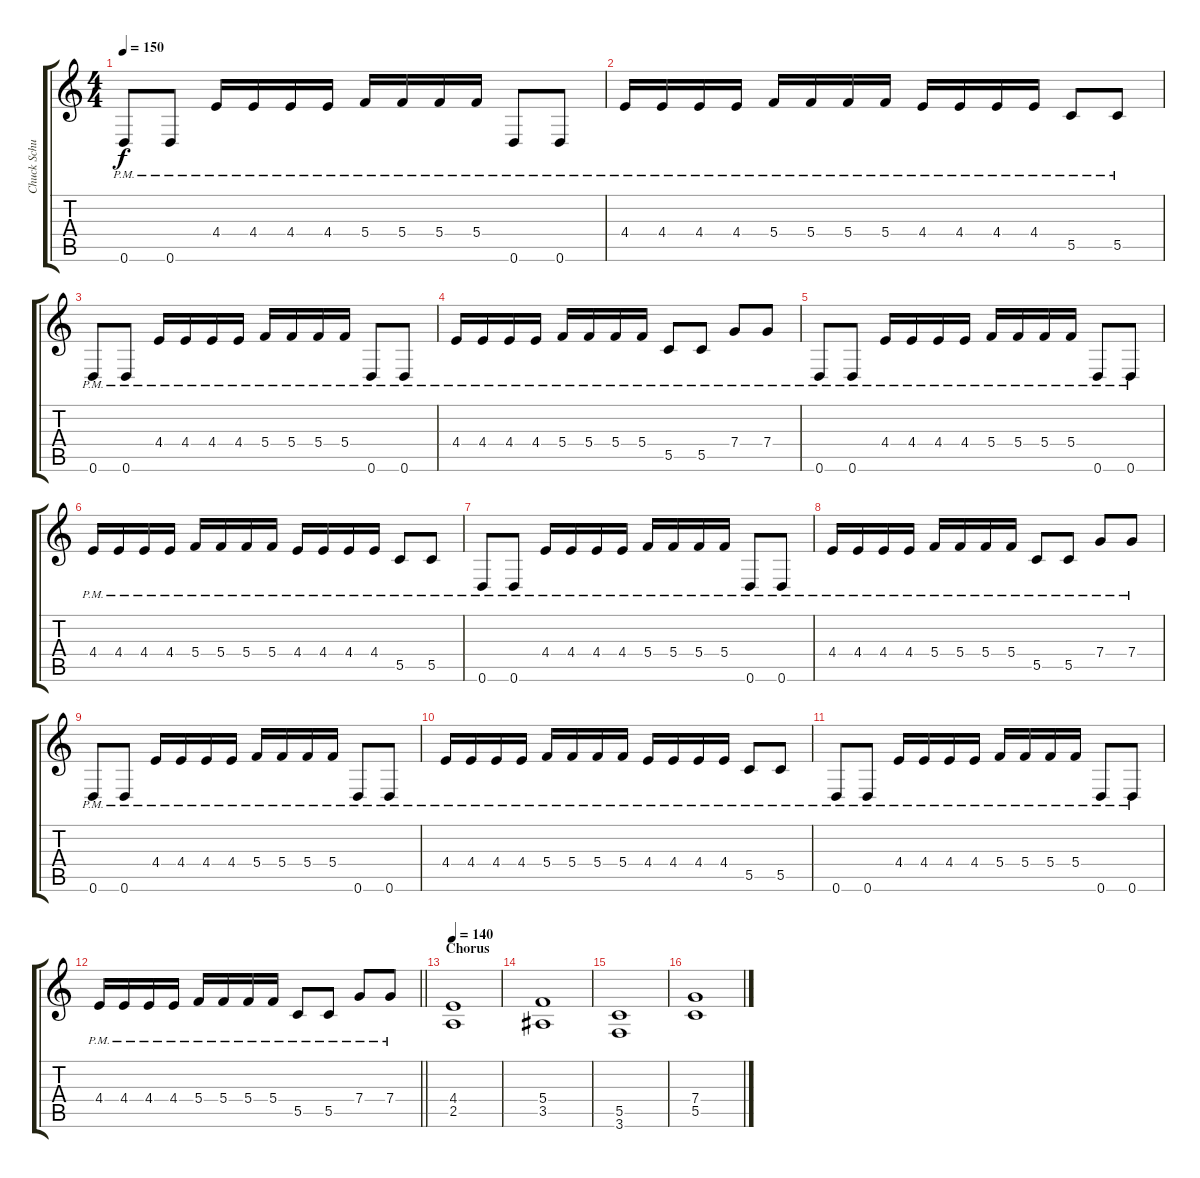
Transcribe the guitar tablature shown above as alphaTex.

\track ("Chuck Schuldiner Lead" "Chuck Schu") {instrument distortionguitar}
\staff {score tabs}
\tuning (D4 A3 F3 C3 G2 D2) {hide}
\ts (4 4)
\tempo 150
\clef g2
\ks c
0.6{pm}.8{dy f} 0.6{pm}.8 4.4{pm}.16 4.4{pm}.16 4.4{pm}.16 4.4{pm}.16 5.4{pm}.16 5.4{pm}.16 5.4{pm}.16 5.4{pm}.16 0.6{pm}.8 0.6{pm}.8 |
4.4{pm}.16 4.4{pm}.16 4.4{pm}.16 4.4{pm}.16 5.4{pm}.16 5.4{pm}.16 5.4{pm}.16 5.4{pm}.16 4.4{pm}.16 4.4{pm}.16 4.4{pm}.16 4.4{pm}.16 5.5{pm}.8 5.5{pm}.8 |
0.6{pm}.8 0.6{pm}.8 4.4{pm}.16 4.4{pm}.16 4.4{pm}.16 4.4{pm}.16 5.4{pm}.16 5.4{pm}.16 5.4{pm}.16 5.4{pm}.16 0.6{pm}.8 0.6{pm}.8 |
4.4{pm}.16 4.4{pm}.16 4.4{pm}.16 4.4{pm}.16 5.4{pm}.16 5.4{pm}.16 5.4{pm}.16 5.4{pm}.16 5.5{pm}.8 5.5{pm}.8 7.4{pm}.8 7.4{pm}.8 |
0.6{pm}.8 0.6{pm}.8 4.4{pm}.16 4.4{pm}.16 4.4{pm}.16 4.4{pm}.16 5.4{pm}.16 5.4{pm}.16 5.4{pm}.16 5.4{pm}.16 0.6{pm}.8 0.6{pm}.8 |
4.4{pm}.16 4.4{pm}.16 4.4{pm}.16 4.4{pm}.16 5.4{pm}.16 5.4{pm}.16 5.4{pm}.16 5.4{pm}.16 4.4{pm}.16 4.4{pm}.16 4.4{pm}.16 4.4{pm}.16 5.5{pm}.8 5.5{pm}.8 |
0.6{pm}.8 0.6{pm}.8 4.4{pm}.16 4.4{pm}.16 4.4{pm}.16 4.4{pm}.16 5.4{pm}.16 5.4{pm}.16 5.4{pm}.16 5.4{pm}.16 0.6{pm}.8 0.6{pm}.8 |
4.4{pm}.16 4.4{pm}.16 4.4{pm}.16 4.4{pm}.16 5.4{pm}.16 5.4{pm}.16 5.4{pm}.16 5.4{pm}.16 5.5{pm}.8 5.5{pm}.8 7.4{pm}.8 7.4{pm}.8 |
0.6{pm}.8 0.6{pm}.8 4.4{pm}.16 4.4{pm}.16 4.4{pm}.16 4.4{pm}.16 5.4{pm}.16 5.4{pm}.16 5.4{pm}.16 5.4{pm}.16 0.6{pm}.8 0.6{pm}.8 |
4.4{pm}.16 4.4{pm}.16 4.4{pm}.16 4.4{pm}.16 5.4{pm}.16 5.4{pm}.16 5.4{pm}.16 5.4{pm}.16 4.4{pm}.16 4.4{pm}.16 4.4{pm}.16 4.4{pm}.16 5.5{pm}.8 5.5{pm}.8 |
0.6{pm}.8 0.6{pm}.8 4.4{pm}.16 4.4{pm}.16 4.4{pm}.16 4.4{pm}.16 5.4{pm}.16 5.4{pm}.16 5.4{pm}.16 5.4{pm}.16 0.6{pm}.8 0.6{pm}.8 |
\barLineRight lightlight
4.4{pm}.16 4.4{pm}.16 4.4{pm}.16 4.4{pm}.16 5.4{pm}.16 5.4{pm}.16 5.4{pm}.16 5.4{pm}.16 5.5{pm}.8 5.5{pm}.8 7.4{pm}.8 7.4{pm}.8 |
\section ("" "Chorus")
\tempo 140
(4.4 2.5).1 |
(5.4 3.5).1 |
(5.5 3.6).1 |
(7.4 5.5).1
